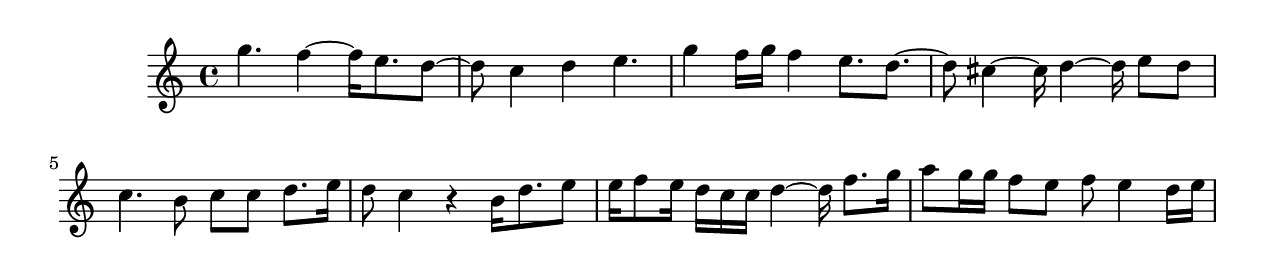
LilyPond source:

#(set-default-paper-size "letter")

<<

\new ChordNames {
    \set majorSevenSymbol = \markup { maj7 } 
    \set additionalPitchPrefix = #"add"
    \chordmode {
        s16*128
    }
}

\new Staff { 
    {
        \clef treble
        \key c \major
        \time 4/4
        
        g''4. f''4~ f''16 e''8. d''8~ | d''8 c''4 d''4 e''4. | g''4 f''16 g''16 f''4 e''8. d''8.~ | d''8 cis''4~ cis''16 d''4~ d''16 e''8 d''8 | c''4. b'8 c''8 c''8 d''8. e''16 | d''8 c''4 r4 b'16 d''8. e''8 | e''16 f''8 e''16 d''16 c''16 c''16 d''4~ d''16 f''8. g''16 | a''8 g''16 g''16 f''8 e''8 f''8 e''4 d''16 e''16
    }
}

>>

\version "2.18.2"